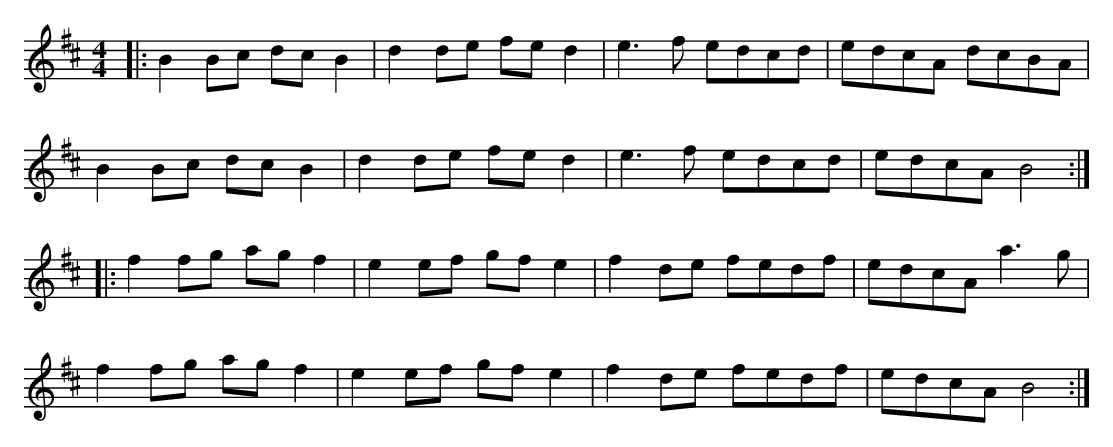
X:1
M:4/4
K:Bmin
|:B2 Bc dc B2|d2 de fe d2|e3 f edcd|edcA dcBA|
B2 Bc dc B2|d2 de fe d2|e3 f edcd|edcA B4:|
|:f2 fg ag f2|e2 ef gf e2|f2 de fedf|edcA a3 g|
f2 fg ag f2|e2 ef gf e2|f2 de fedf|edcA B4:|
